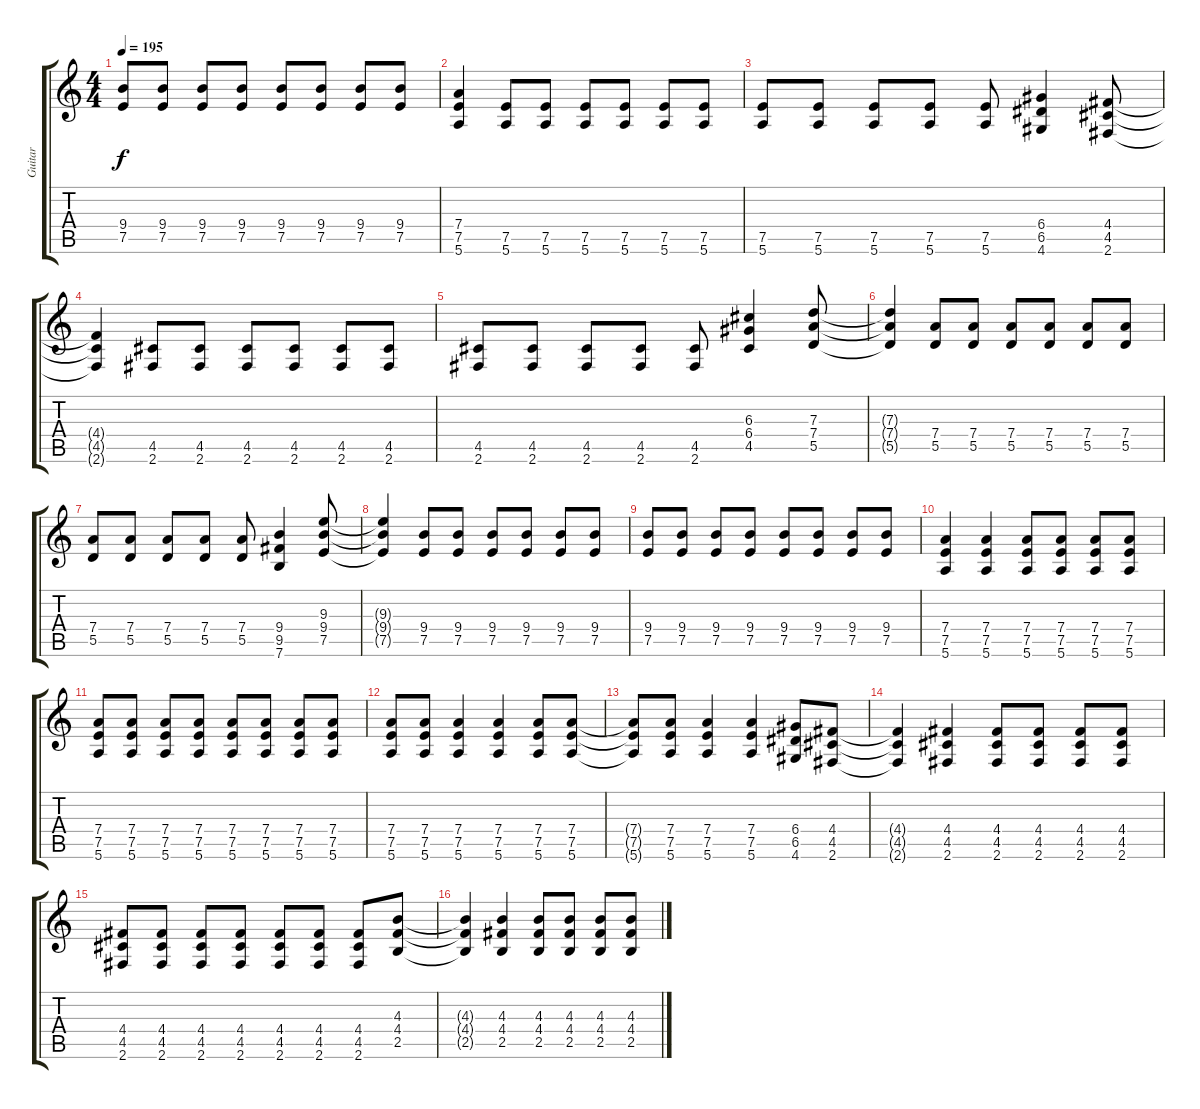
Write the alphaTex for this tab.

\track ("Guitar" "Guitar") {instrument overdrivenguitar}
\staff {score tabs}
\tuning (E4 B3 G3 D3 A2 E2) {hide}
\ts (4 4)
\tempo 195
\clef g2
\ks c
(9.4 7.5).8{dy f} (9.4 7.5).8 (9.4 7.5).8 (9.4 7.5).8 (9.4 7.5).8 (9.4 7.5).8 (9.4 7.5).8 (9.4 7.5).8 |
(7.4 7.5 5.6).4 (7.5 5.6).8 (7.5 5.6).8 (7.5 5.6).8 (7.5 5.6).8 (7.5 5.6).8 (7.5 5.6).8 |
(7.5 5.6).8 (7.5 5.6).8 (7.5 5.6).8 (7.5 5.6).8 (7.5 5.6).8 (6.4 6.5 4.6).4 (4.4 4.5 2.6).8 |
(4.4{t} 4.5{t} 2.6{t}).4 (4.5 2.6).8 (4.5 2.6).8 (4.5 2.6).8 (4.5 2.6).8 (4.5 2.6).8 (4.5 2.6).8 |
(4.5 2.6).8 (4.5 2.6).8 (4.5 2.6).8 (4.5 2.6).8 (4.5 2.6).8 (6.3 6.4 4.5).4 (7.3 7.4 5.5).8 |
(7.3{t} 7.4{t} 5.5{t}).4 (7.4 5.5).8 (7.4 5.5).8 (7.4 5.5).8 (7.4 5.5).8 (7.4 5.5).8 (7.4 5.5).8 |
(7.4 5.5).8 (7.4 5.5).8 (7.4 5.5).8 (7.4 5.5).8 (7.4 5.5).8 (9.4 9.5 7.6).4 (9.3 9.4 7.5).8 |
(9.3{t} 9.4{t} 7.5{t}).4 (9.4 7.5).8 (9.4 7.5).8 (9.4 7.5).8 (9.4 7.5).8 (9.4 7.5).8 (9.4 7.5).8 |
(9.4 7.5).8 (9.4 7.5).8 (9.4 7.5).8 (9.4 7.5).8 (9.4 7.5).8 (9.4 7.5).8 (9.4 7.5).8 (9.4 7.5).8 |
(7.4 7.5 5.6).4 (7.4 7.5 5.6).4 (7.4 7.5 5.6).8 (7.4 7.5 5.6).8 (7.4 7.5 5.6).8 (7.4 7.5 5.6).8 |
(7.4 7.5 5.6).8 (7.4 7.5 5.6).8 (7.4 7.5 5.6).8 (7.4 7.5 5.6).8 (7.4 7.5 5.6).8 (7.4 7.5 5.6).8 (7.4 7.5 5.6).8 (7.4 7.5 5.6).8 |
(7.4 7.5 5.6).8 (7.4 7.5 5.6).8 (7.4 7.5 5.6).4 (7.4 7.5 5.6).4 (7.4 7.5 5.6).8 (7.4 7.5 5.6).8 |
(7.4{t} 7.5{t} 5.6{t}).8 (7.4 7.5 5.6).8 (7.4 7.5 5.6).4 (7.4 7.5 5.6).4 (6.4 6.5 4.6).8 (4.4 4.5 2.6).8 |
(4.4{t} 4.5{t} 2.6{t}).4 (4.4 4.5 2.6).4 (4.4 4.5 2.6).8 (4.4 4.5 2.6).8 (4.4 4.5 2.6).8 (4.4 4.5 2.6).8 |
(4.4 4.5 2.6).8 (4.4 4.5 2.6).8 (4.4 4.5 2.6).8 (4.4 4.5 2.6).8 (4.4 4.5 2.6).8 (4.4 4.5 2.6).8 (4.4 4.5 2.6).8 (4.3 4.4 2.5).8 |
(4.3{t} 4.4{t} 2.5{t}).4 (4.3 4.4 2.5).4 (4.3 4.4 2.5).8 (4.3 4.4 2.5).8 (4.3 4.4 2.5).8 (4.3 4.4 2.5).8
